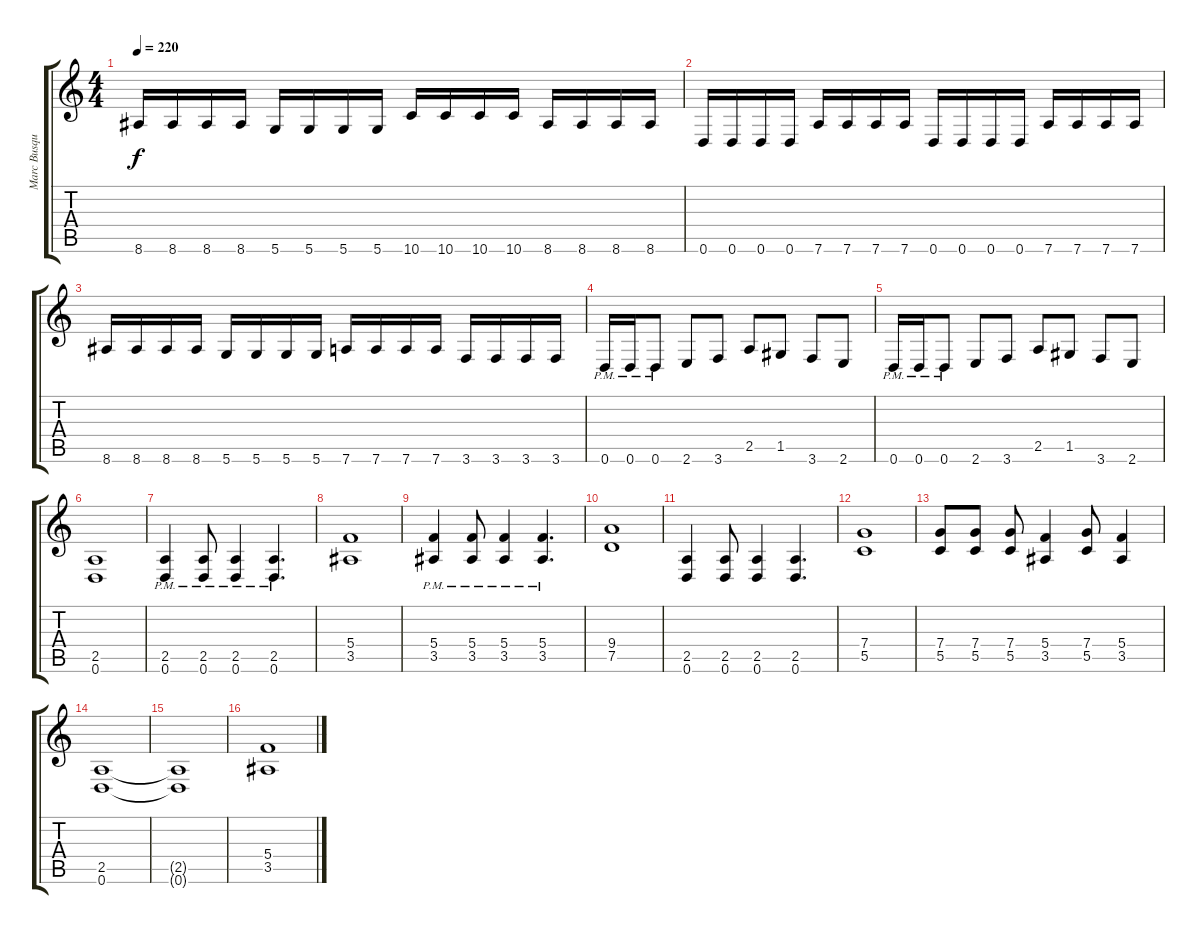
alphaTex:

\track ("Marc Busque" "Marc Busqu") {instrument distortionguitar}
\staff {score tabs}
\tuning (D4 A3 F3 C3 G2 D2) {hide}
\ts (4 4)
\tempo 220
\clef g2
\ks c
8.6.16{dy f} 8.6.16 8.6.16 8.6.16 5.6.16 5.6.16 5.6.16 5.6.16 10.6.16 10.6.16 10.6.16 10.6.16 8.6.16 8.6.16 8.6.16 8.6.16 |
0.6.16 0.6.16 0.6.16 0.6.16 7.6.16 7.6.16 7.6.16 7.6.16 0.6.16 0.6.16 0.6.16 0.6.16 7.6.16 7.6.16 7.6.16 7.6.16 |
8.6.16 8.6.16 8.6.16 8.6.16 5.6.16 5.6.16 5.6.16 5.6.16 7.6.16 7.6.16 7.6.16 7.6.16 3.6.16 3.6.16 3.6.16 3.6.16 |
0.6{pm}.16 0.6{pm}.16 0.6{pm}.8 2.6.8 3.6.8 2.5.8 1.5.8 3.6.8 2.6.8 |
0.6{pm}.16 0.6{pm}.16 0.6{pm}.8 2.6.8 3.6.8 2.5.8 1.5.8 3.6.8 2.6.8 |
(2.5 0.6).1 |
(2.5{pm} 0.6{pm}).4 (2.5{pm} 0.6{pm}).8 (2.5{pm} 0.6{pm}).4 (2.5{pm} 0.6{pm}).4{d} |
(5.4 3.5).1 |
(5.4{pm} 3.5{pm}).4 (5.4{pm} 3.5{pm}).8 (5.4{pm} 3.5{pm}).4 (5.4{pm} 3.5{pm}).4{d} |
(9.4 7.5).1 |
(2.5 0.6).4 (2.5 0.6).8 (2.5 0.6).4 (2.5 0.6).4{d} |
(7.4 5.5).1 |
(7.4 5.5).8 (7.4 5.5).8 (7.4 5.5).8 (5.4 3.5).4 (7.4 5.5).8 (5.4 3.5).4 |
(2.5 0.6).1 |
(2.5{t} 0.6{t}).1 |
(5.4 3.5).1
